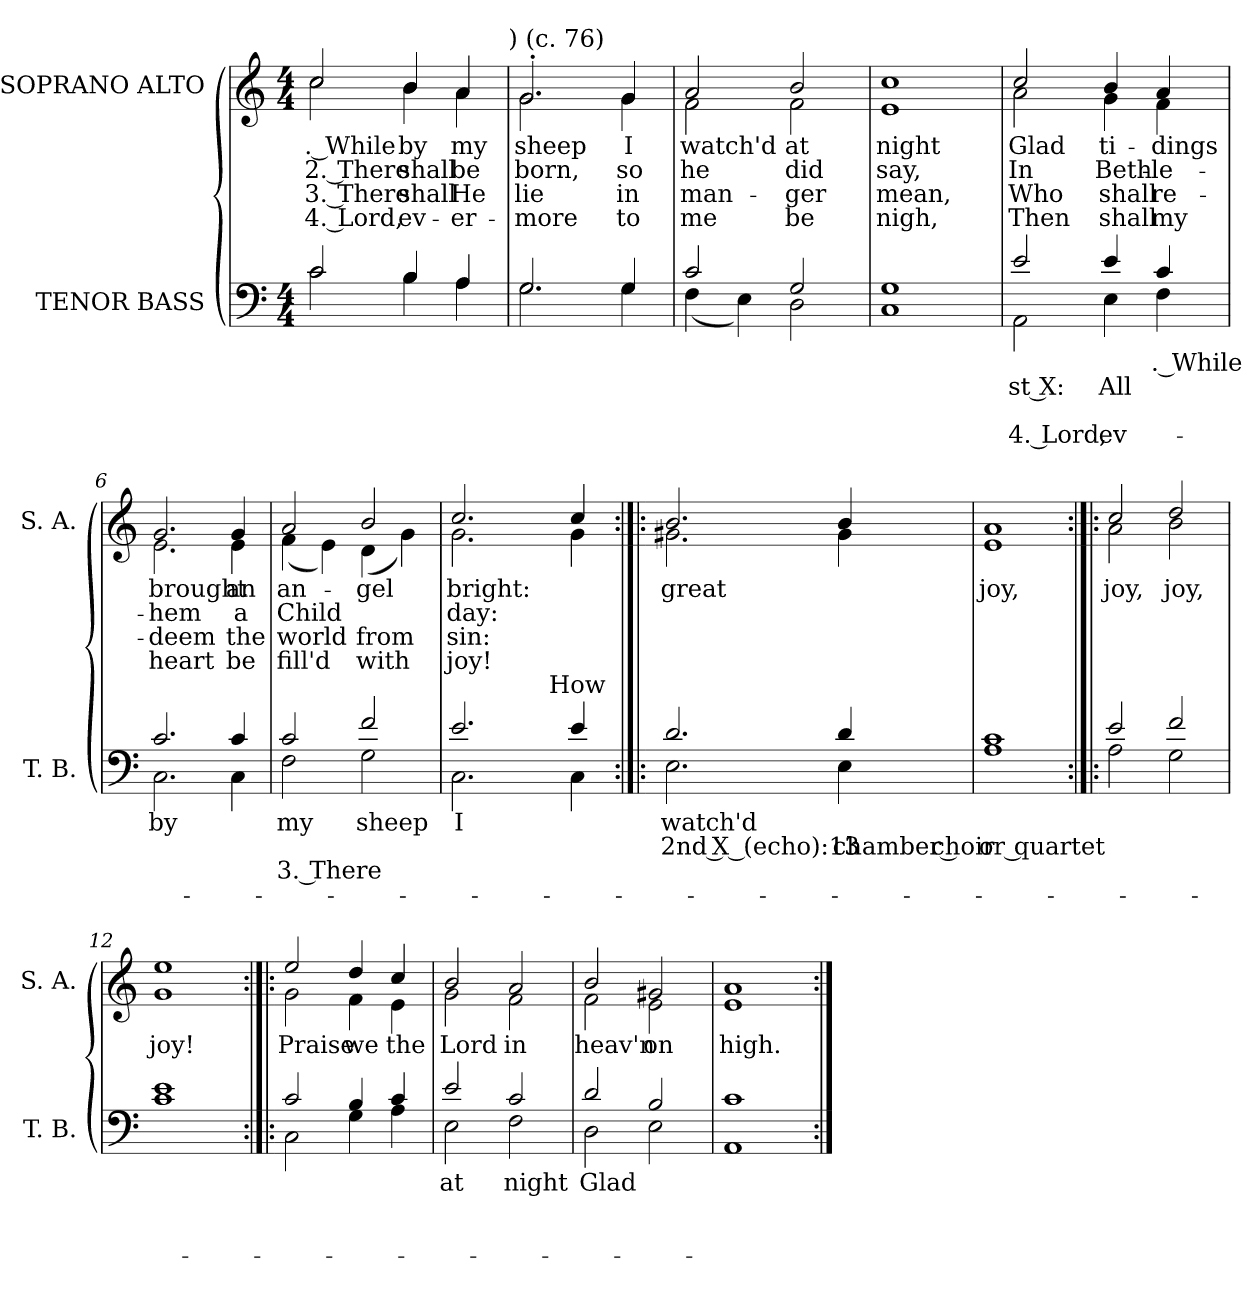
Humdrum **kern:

**kern	**text	**text	**text	**text	**kern	**text	**text	**text	**text
*part2	*part2	*part2	*part2	*part2	*part1	*part1	*part1	*part1	*part1
*staff2	*staff2	*staff2	*staff2	*staff2	*staff1	*staff1	*staff1	*staff1	*staff1
*I"TENOR BASS	*	*	*	*	*I"SOPRANO ALTO	*	*	*	*
*I'T. B.	*	*	*	*	*I'S. A.	*	*	*	*
*clefF4	*	*	*	*	*clefG2	*	*	*	*
*k[]	*	*	*	*	*k[]	*	*	*	*
*C:	*	*	*	*	*C:	*	*	*	*
*M4/4	*	*	*	*	*M4/4	*	*	*	*
*MM228	*	*	*	*	*MM228	*	*	*	*
=1	=1	=1	=1	=1	=1	=1	=1	=1	=1
*^	*	*	*	*	*	*	*	*	*
!	!	!	!	!	!	!LO:TX:a:t=Allegro (	!	!	!	!
!	!	!	!	!	!	!	!LO:LY:b:rj	!LO:LY:b:rj	!LO:LY:b:rj	!LO:LY:b:rj
*	*	*	*	*	*	*^	*	*	*	*
2c/	2c\	.	.	.	.	2cc/	2cc\	. While	2. There	3. There	4. Lord,
!	!	!	!	!	!	!	!	!LO:LY:b	!LO:LY:b	!LO:LY:b	!LO:LY:b
4B/	4B\	.	.	.	.	4b/	4b\	by	shall	shall	ev-
!	!	!	!	!	!	!	!	!LO:LY:b	!LO:LY:b	!LO:LY:b	!LO:LY:b
4A/	4A\	.	.	.	.	4a/	4a\	my	be	He	-er-
!	!	!	!	!	!	!	!LO:TX:a:t=) (c. 76)	!	!	!	!
=2	=2	=2	=2	=2	=2	=2	=2	=2	=2	=2	=2
!	!	!	!	!	!	!	!	!LO:LY:b	!LO:LY:b	!LO:LY:b	!LO:LY:b
2.G/	2.G\	.	.	.	.	2.g'>/	2.g\	sheep	born,	lie	-more
!	!	!	!	!	!	!	!	!LO:LY:b	!LO:LY:b	!LO:LY:b	!LO:LY:b
4G/	4G\	.	.	.	.	4g/	4g\	I	so	in	to
=3	=3	=3	=3	=3	=3	=3	=3	=3	=3	=3	=3
!	!	!	!	!	!	!	!	!LO:LY:b	!LO:LY:b	!LO:LY:b	!LO:LY:b
2c/	(<4F\	.	.	.	.	2a/	2f\	watch'd	he	man-	me
.	4E\)	.	.	.	.	.	.	.	.	.	.
!	!	!	!	!	!	!	!	!LO:LY:b	!LO:LY:b	!LO:LY:b	!LO:LY:b
2G/	2D\	.	.	.	.	2b/	2f\	at	did	-ger	be
=4	=4	=4	=4	=4	=4	=4	=4	=4	=4	=4	=4
!	!	!	!	!	!	!	!	!LO:LY:b	!LO:LY:b	!LO:LY:b	!LO:LY:b
*v	*v	*	*	*	*	*	*	*	*	*	*
*	*	*	*	*	*v	*v	*	*	*	*
1C 1G	.	.	.	.	1e 1cc	night	say,	mean,	nigh,
!!LO:LB:g=z
=5	=5	=5	=5	=5	=5	=5	=5	=5	=5
!	!	!LO:LY:b	!	!LO:LY:b	!	!LO:LY:b	!LO:LY:b	!LO:LY:b	!LO:LY:b
*^	*	*	*	*	*^	*	*	*	*
2e/	2AA\	.	st X:	.	4. Lord,	2cc/	2a\	Glad	In	Who	Then
!	!	!	!LO:LY:b:rj	!	!LO:LY:b:rj	!	!	!LO:LY:b	!LO:LY:b	!LO:LY:b	!LO:LY:b
4e/	4E\	.	All	.	ev-	4b/	4g\	ti-	Beth-	shall	shall
!	!	!LO:LY:b	!	!	!	!	!	!LO:LY:b	!LO:LY:b	!LO:LY:b	!LO:LY:b
4c/	4F\	. While	.	.	.	4a/	4f\	-dings	-le-	re-	my
=6	=6	=6	=6	=6	=6	=6	=6	=6	=6	=6	=6
!	!	!LO:LY:b:rj	!	!	!	!	!	!LO:LY:b	!LO:LY:b	!LO:LY:b	!LO:LY:b
2.c/	2.C\	by	.	.	.	2.g/	2.e\	brought	-hem	-deem	heart
!	!	!	!	!	!	!	!	!LO:LY:b	!LO:LY:b	!LO:LY:b	!LO:LY:b
4c/	4C\	.	.	.	.	4g/	4e\	an	a	the	be
=7	=7	=7	=7	=7	=7	=7	=7	=7	=7	=7	=7
!	!	!LO:LY:b	!	!LO:LY:b	!	!	!	!LO:LY:b	!LO:LY:b	!LO:LY:b	!LO:LY:b
2c/	2F\	my	.	3. There	.	2a/	(<4f\	an-	Child	world	fill'd
.	.	.	.	.	.	.	4e\)	.	.	.	.
!	!	!LO:LY:b	!	!	!	!	!	!	!LO:LY:b	!	!
!	!	!	!	!	!	!	!	!LO:LY:b	!	!LO:LY:b	!LO:LY:b
2f/	2G\	sheep	.	.	.	2b/	(<4d\	-gel	.	from	with
.	.	.	.	.	.	.	4g\)	.	.	.	.
*v	*v	*	*	*	*	*	*	*	*	*	*
=8	=8	=8	=8	=8	=8	=8	=8	=8	=8	=8
!	!LO:LY:b:rj	!	!	!	!	!	!LO:LY:b	!LO:LY:b	!LO:LY:b	!LO:LY:b
*^	*	*	*	*	*	*	*	*	*	*
*	*^	*	*	*	*	*	*	*	*	*	*
2.e/	2.C\	2ryy	I	.	.	.	2.cc/	2.g\	bright:	-day:	sin:	joy!
.	.	8ryy	.	.	.	.	.	.	.	.	.	.
.	.	32ryy	.	.	.	.	.	.	.	.	.	.
!	!	!LO:TX:a:t=How	!	!	!	!	!	!	!	!	!	!
.	.	4ryy	.	.	.	.	.	.	.	.	.	.
4e/	4C\	.	.	.	.	.	4cc/	4g\	.	.	.	.
.	.	16.ryy	.	.	.	.	.	.	.	.	.	.
!!LO:LB:g=z	!!
=9:|!|:	=9:|!|:	=9:|!|:	=9:|!|:	=9:|!|:	=9:|!|:	=9:|!|:	=9:|!|:	=9:|!|:	=9:|!|:	=9:|!|:	=9:|!|:	=9:|!|:
!	!	!	!LO:LY:b	!LO:LY:b	!	!	!	!	!LO:LY:b	!	!	!
*	*v	*v	*	*	*	*	*	*	*	*	*	*
2.d/	2.E\	watch'd	2nd X (echo):13	.	.	2.b>/	2.g#X\	great	.	.	.
!	!	!	!LO:LY:b:rj	!	!	!	!	!LO:LY:b	!	!	!
4d/	4E\	.	chamber choir	.	.	4b/	4g#\	.	.	.	.
=10	=10	=10	=10	=10	=10	=10	=10	=10	=10	=10	=10
!	!	!	!LO:LY:b:rj	!	!	!	!	!LO:LY:b	!	!	!
*v	*v	*	*	*	*	*	*	*	*	*	*
*	*	*	*	*	*v	*v	*	*	*	*
1A 1c	.	or quartet	.	.	1e 1a	joy,	.	.	.
=11:|!|:	=11:|!|:	=11:|!|:	=11:|!|:	=11:|!|:	=11:|!|:	=11:|!|:	=11:|!|:	=11:|!|:	=11:|!|:
*^	*	*	*	*	*	*	*	*	*
!	!	!	!	!	!	!	!LO:LY:b	!	!	!
*	*	*	*	*	*	*^	*	*	*	*
2e/	2A\	.	.	.	.	2cc>/	2a\	joy,	.	.	.
!	!	!	!	!	!	!	!	!LO:LY:b	!	!	!
2f/	2G\	.	.	.	.	2dd/	2b\	joy,	.	.	.
=12	=12	=12	=12	=12	=12	=12	=12	=12	=12	=12	=12
!	!	!	!	!	!	!	!	!LO:LY:b	!	!	!
*v	*v	*	*	*	*	*	*	*	*	*	*
*	*	*	*	*	*v	*v	*	*	*	*
1c 1e	.	.	.	.	1g 1ee	joy!	.	.	.
!!LO:LB:g=z
=13:|!|:	=13:|!|:	=13:|!|:	=13:|!|:	=13:|!|:	=13:|!|:	=13:|!|:	=13:|!|:	=13:|!|:	=13:|!|:
*^	*	*	*	*	*	*	*	*	*
!	!	!	!	!	!	!	!LO:LY:b	!	!	!
*	*	*	*	*	*	*^	*	*	*	*
2c/	2C\	.	.	.	.	2ee>/	2g\	Praise	.	.	.
!	!	!	!	!	!	!	!	!LO:LY:b	!	!	!
4B/	4G\	.	.	.	.	4dd/	4f\	we	.	.	.
!	!	!	!	!	!	!	!	!LO:LY:b	!	!	!
4c/	4A\	.	.	.	.	4cc/	4e\	the	.	.	.
=14	=14	=14	=14	=14	=14	=14	=14	=14	=14	=14	=14
!	!	!LO:LY:b:rj	!	!	!	!	!	!LO:LY:b	!	!	!
2e/	2E\	at	.	.	.	2b/	2g\	Lord	.	.	.
!	!	!LO:LY:b	!	!	!	!	!	!LO:LY:b	!	!	!
2c/	2F\	night	.	.	.	2a/	2f\	in	.	.	.
=15	=15	=15	=15	=15	=15	=15	=15	=15	=15	=15	=15
!	!	!LO:LY:b:rj	!	!	!	!	!	!LO:LY:b	!	!	!
2d/	2D\	Glad	.	.	.	2b/	2f\	heav'n	.	.	.
!	!	!	!	!	!	!	!	!LO:LY:b	!	!	!
2B/	2E\	.	.	.	.	2g#X/	2e\	on	.	.	.
=16	=16	=16	=16	=16	=16	=16	=16	=16	=16	=16	=16
!	!	!	!	!	!	!	!	!LO:LY:b	!	!	!
*v	*v	*	*	*	*	*	*	*	*	*	*
*	*	*	*	*	*v	*v	*	*	*	*
1AA 1c	.	.	.	.	1e 1a	high.	.	.	.
=:|!	=:|!	=:|!	=:|!	=:|!	=:|!	=:|!	=:|!	=:|!	=:|!
*-	*-	*-	*-	*-	*-	*-	*-	*-	*-
